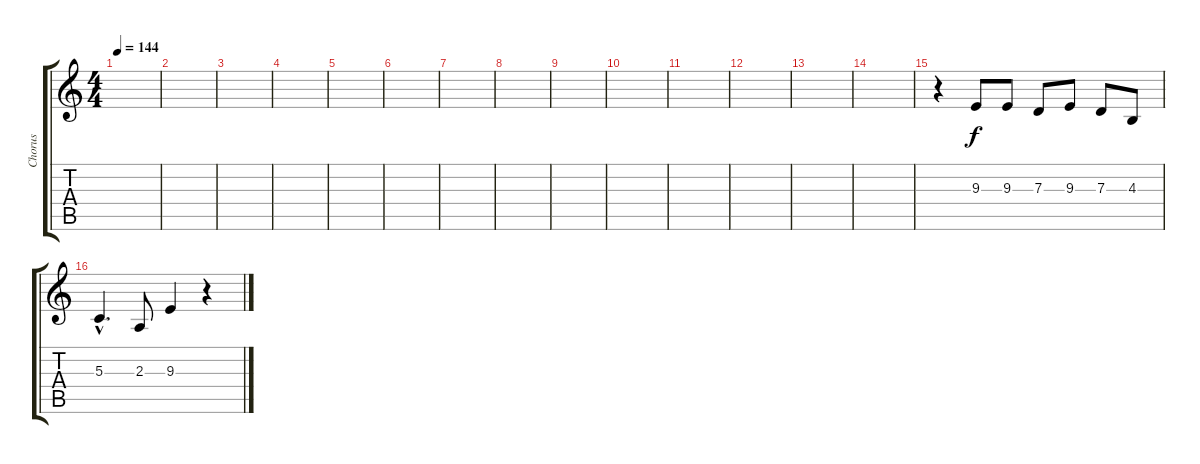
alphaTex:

\track ("Chorus" "Chorus") {instrument sopranosax}
\staff {score tabs}
\tuning (E4 B3 G3 D3 A2 E2) {hide}
\ts (4 4)
\tempo 144
\clef g2
\ks c
|
|
|
|
|
|
|
|
|
|
|
|
|
|
r.4 9.3.8 9.3.8 7.3.8 9.3.8 7.3.8 4.3.8 |
5.3{hac}.4{d} 2.3.8 9.3.4 r.4
